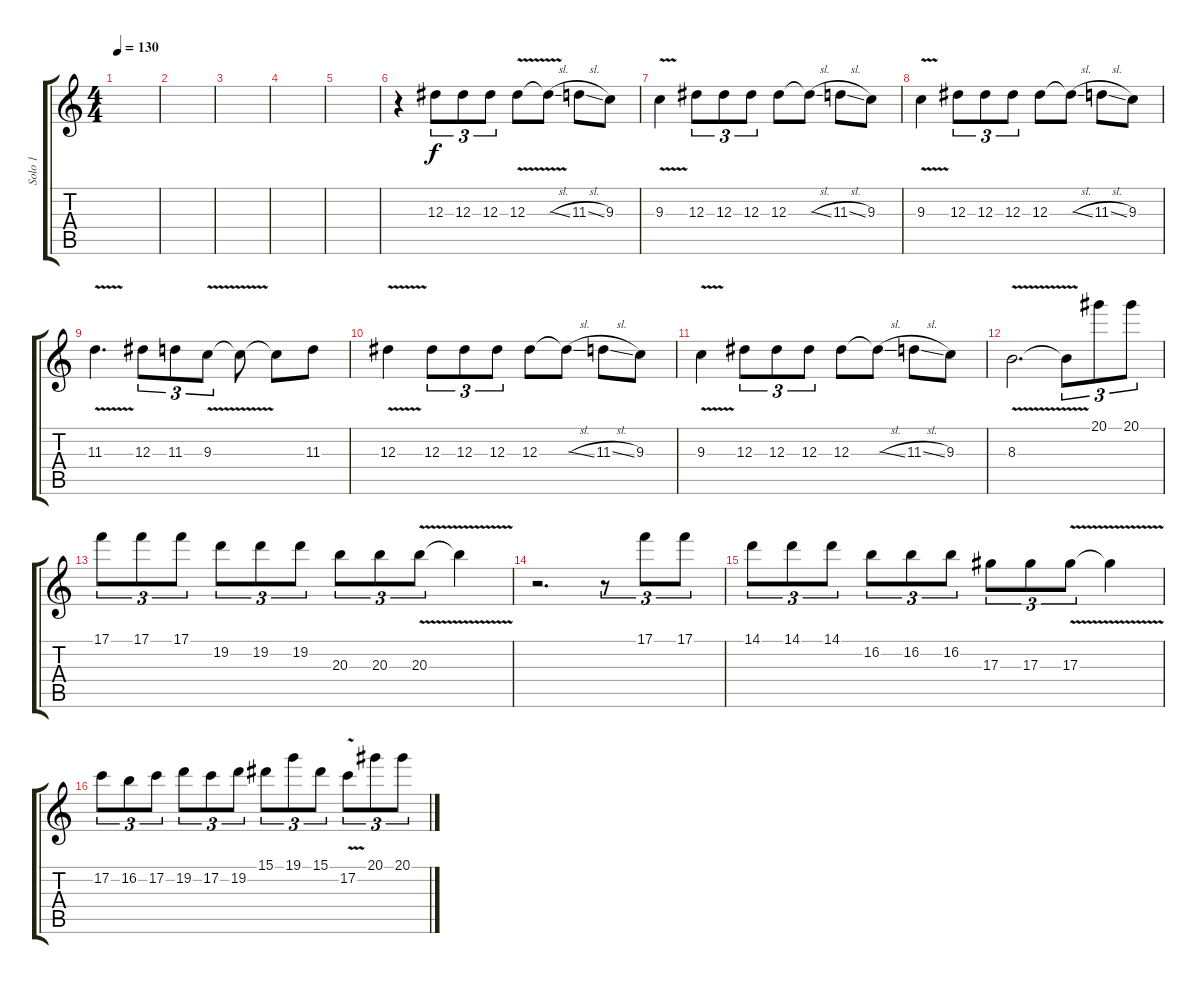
\track ("Solo 1" "Solo 1") {instrument distortionguitar}
\staff {score tabs}
\tuning (C4 G3 Eb3 Bb2 F2 C2) {hide}
\ts (4 4)
\tempo 130
\clef g2
\ks c
|
|
|
|
|
r.4 12.3.8{tu (3 2)} 12.3.8{tu (3 2)} 12.3.8{tu (3 2)} 12.3{v}.8 12.3{sl t}.8 11.3{sl}.8 9.3.8 |
9.3{v}.4 12.3.8{tu (3 2)} 12.3.8{tu (3 2)} 12.3.8{tu (3 2)} 12.3.8 12.3{sl t}.8 11.3{sl}.8 9.3.8 |
9.3{v}.4 12.3.8{tu (3 2)} 12.3.8{tu (3 2)} 12.3.8{tu (3 2)} 12.3.8 12.3{sl t}.8 11.3{sl}.8 9.3.8 |
11.3{v}.4{d} 12.3.8{tu (3 2)} 11.3.8{tu (3 2)} 9.3{v}.8{tu (3 2)} 9.3{t}.8 9.3{t}.8 11.3.8 |
12.3{v}.4 12.3.8{tu (3 2)} 12.3.8{tu (3 2)} 12.3.8{tu (3 2)} 12.3.8 12.3{sl t}.8 11.3{sl}.8 9.3.8 |
9.3{v}.4 12.3.8{tu (3 2)} 12.3.8{tu (3 2)} 12.3.8{tu (3 2)} 12.3.8 12.3{sl t}.8 11.3{sl}.8 9.3.8 |
8.3{v}.2{d} 8.3{t}.8{tu (3 2)} 20.1.8{tu (3 2)} 20.1.8{tu (3 2)} |
17.1.8{tu (3 2)} 17.1.8{tu (3 2)} 17.1.8{tu (3 2)} 19.2.8{tu (3 2)} 19.2.8{tu (3 2)} 19.2.8{tu (3 2)} 20.3.8{tu (3 2)} 20.3.8{tu (3 2)} 20.3{v}.8{tu (3 2)} 20.3{t}.4 |
r.2{d} r.8{tu (3 2)} 17.1.8{tu (3 2)} 17.1.8{tu (3 2)} |
14.1.8{tu (3 2)} 14.1.8{tu (3 2)} 14.1.8{tu (3 2)} 16.2.8{tu (3 2)} 16.2.8{tu (3 2)} 16.2.8{tu (3 2)} 17.3.8{tu (3 2)} 17.3.8{tu (3 2)} 17.3{v}.8{tu (3 2)} 17.3{t}.4 |
17.2.8{tu (3 2)} 16.2.8{tu (3 2)} 17.2.8{tu (3 2)} 19.2.8{tu (3 2)} 17.2.8{tu (3 2)} 19.2.8{tu (3 2)} 15.1.8{tu (3 2)} 19.1.8{tu (3 2)} 15.1.8{tu (3 2)} 17.2{v}.8{tu (3 2)} 20.1.8{tu (3 2)} 20.1.8{tu (3 2)}
